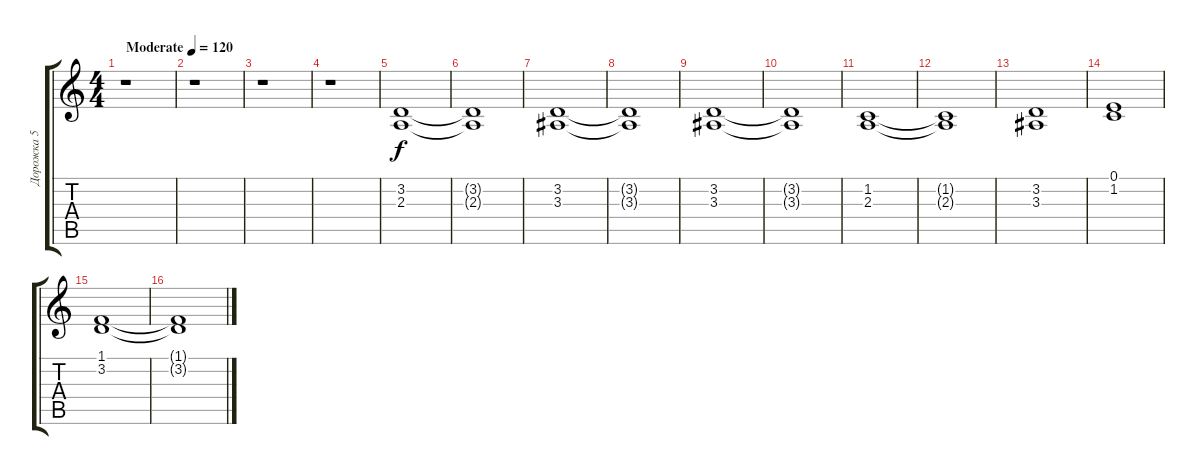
\track ("Дорожка 5" "Дорожка 5") {instrument synthstrings2}
\staff {score tabs}
\tuning (E4 B3 G3 D3 A2 E2) {hide}
\ts (4 4)
\tempo (120 "Moderate")
\clef g2
\ks c
r.1{dy f instrument synthstrings2} |
r.1 |
r.1 |
r.1 |
(3.2 2.3).1 |
(3.2{t} 2.3{t}).1 |
(3.2 3.3).1 |
(3.2{t} 3.3{t}).1 |
(3.2 3.3).1 |
(3.2{t} 3.3{t}).1 |
(1.2 2.3).1 |
(1.2{t} 2.3{t}).1 |
(3.2 3.3).1 |
(0.1 1.2).1 |
(1.1 3.2).1 |
(1.1{t} 3.2{t}).1
